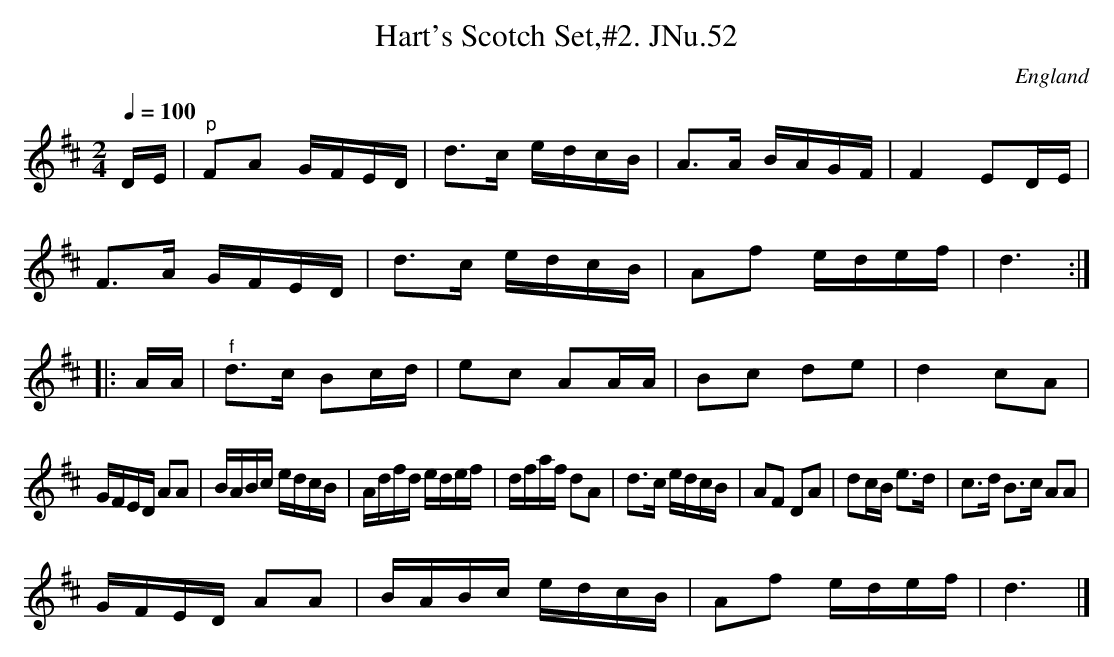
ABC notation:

X:1
T:Hart's Scotch Set,#2. JNu.52
L:1/8
M:2/4
O:England
Q:1/4=100
K:D
D/E/|"^p"FA G/F/E/D/|d3/2c/2 e/d/c/B/|A3/2A/2 B/A/G/F/|\
F2 ED/E/|!
F3/2A/2 G/F/E/D/|d3/2c/2 e/d/c/B/|Af e/d/e/f/|d3:|!
|:A/A/|"^f"d3/2c/2 Bc/d/|ec AA/A/|Bc de|d2 cA|!
G/F/E/D/ AA|B/A/B/c/ e/d/c/B/|A/d/f/d/ e/d/e/f/|\
d/f/a/f/ dA|d3/2c/2 e/d/c/B/|\
AF DA|dc/B/ e3/2d/2|c3/2d/2 B3/2c/2 AA|!
G/F/E/D/ AA|B/A/B/c/ e/d/c/B/|Af e/d/e/f/|d3|]
